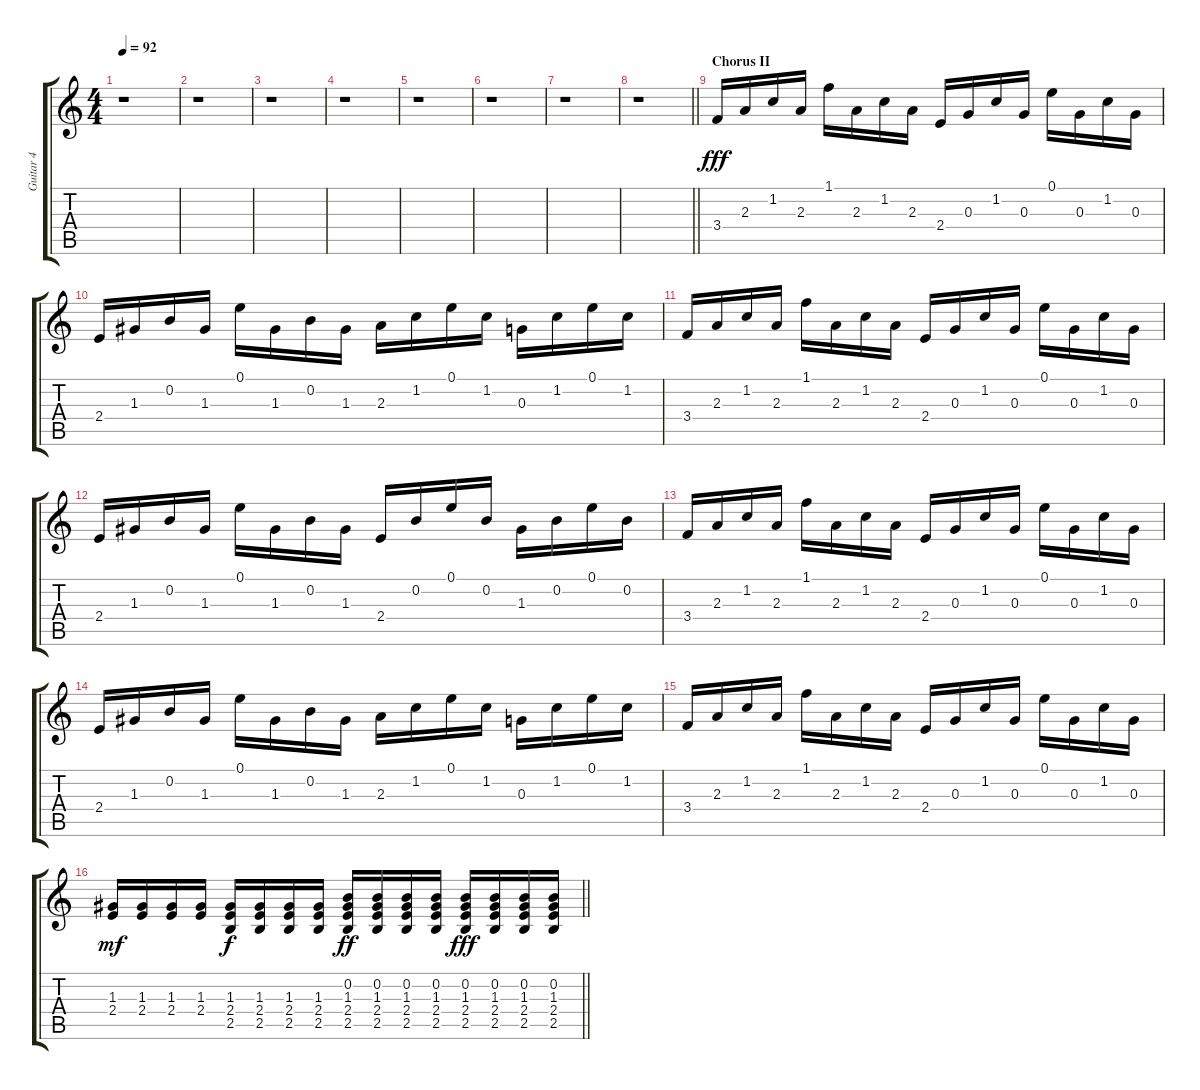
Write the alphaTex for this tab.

\track ("Guitar 4" "Guitar 4") {instrument electricguitarclean}
\staff {score tabs}
\tuning (E4 B3 G3 D3 A2 E2) {hide}
\ts (4 4)
\tempo 92
\clef g2
\ks c
r.1{dy fff} |
r.1 |
r.1 |
r.1 |
r.1 |
r.1 |
r.1 |
\barLineRight lightlight
r.1 |
\section ("" "Chorus II")
3.4.16 2.3.16 1.2.16 2.3.16 1.1.16 2.3.16 1.2.16 2.3.16 2.4.16 0.3.16 1.2.16 0.3.16 0.1.16 0.3.16 1.2.16 0.3.16 |
2.4.16 1.3.16 0.2.16 1.3.16 0.1.16 1.3.16 0.2.16 1.3.16 2.3.16 1.2.16 0.1.16 1.2.16 0.3.16 1.2.16 0.1.16 1.2.16 |
3.4.16 2.3.16 1.2.16 2.3.16 1.1.16 2.3.16 1.2.16 2.3.16 2.4.16 0.3.16 1.2.16 0.3.16 0.1.16 0.3.16 1.2.16 0.3.16 |
2.4.16 1.3.16 0.2.16 1.3.16 0.1.16 1.3.16 0.2.16 1.3.16 2.4.16 0.2.16 0.1.16 0.2.16 1.3.16 0.2.16 0.1.16 0.2.16 |
3.4.16 2.3.16 1.2.16 2.3.16 1.1.16 2.3.16 1.2.16 2.3.16 2.4.16 0.3.16 1.2.16 0.3.16 0.1.16 0.3.16 1.2.16 0.3.16 |
2.4.16 1.3.16 0.2.16 1.3.16 0.1.16 1.3.16 0.2.16 1.3.16 2.3.16 1.2.16 0.1.16 1.2.16 0.3.16 1.2.16 0.1.16 1.2.16 |
3.4.16 2.3.16 1.2.16 2.3.16 1.1.16 2.3.16 1.2.16 2.3.16 2.4.16 0.3.16 1.2.16 0.3.16 0.1.16 0.3.16 1.2.16 0.3.16 |
\barLineRight lightlight
(1.3 2.4).16{dy mf} (1.3 2.4).16 (1.3 2.4).16 (1.3 2.4).16 (1.3 2.4 2.5).16{dy f} (1.3 2.4 2.5).16 (1.3 2.4 2.5).16 (1.3 2.4 2.5).16 (0.2 1.3 2.4 2.5).16{dy ff} (0.2 1.3 2.4 2.5).16 (0.2 1.3 2.4 2.5).16 (0.2 1.3 2.4 2.5).16 (0.2 1.3 2.4 2.5).16{dy fff} (0.2 1.3 2.4 2.5).16 (0.2 1.3 2.4 2.5).16 (0.2 1.3 2.4 2.5).16
